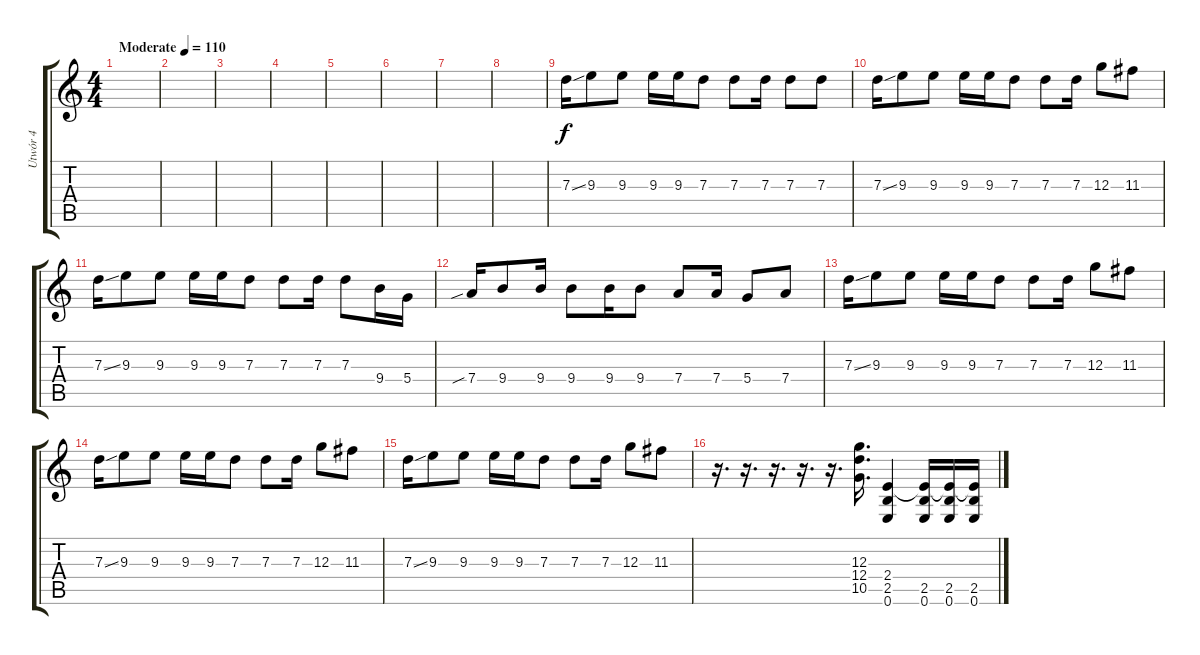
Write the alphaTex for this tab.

\track ("Utwór 4" "Utwór 4") {instrument distortionguitar}
\staff {score tabs}
\tuning (E4 B3 G3 D3 A2 E2) {hide}
\ts (4 4)
\tempo (110 "Moderate")
\clef g2
\ks c
|
|
|
|
|
|
|
|
7.3{ss}.16 9.3.8 9.3.8 9.3.16 9.3.16 7.3.8 7.3.8 7.3.16 7.3.8 7.3.8 |
7.3{ss}.16 9.3.8 9.3.8 9.3.16 9.3.16 7.3.8 7.3.8 7.3.16 12.3.8 11.3.8 |
7.3{ss}.16 9.3.8 9.3.8 9.3.16 9.3.16 7.3.8 7.3.8 7.3.16 7.3.8 9.4.16 5.4.16 |
7.4{sib}.16 9.4.8 9.4.16 9.4.8 9.4.16 9.4.8 7.4.8 7.4.16 5.4.8 7.4.8 |
7.3{ss}.16 9.3.8 9.3.8 9.3.16 9.3.16 7.3.8 7.3.8 7.3.16 12.3.8 11.3.8 |
7.3{ss}.16 9.3.8 9.3.8 9.3.16 9.3.16 7.3.8 7.3.8 7.3.16 12.3.8 11.3.8 |
7.3{ss}.16 9.3.8 9.3.8 9.3.16 9.3.16 7.3.8 7.3.8 7.3.16 12.3.8 11.3.8 |
r.16{d} r.16{d} r.16{d} r.16{d} r.16{d} (12.3 12.4 10.5).16{d} (2.4 2.5 0.6).4 (2.4{t} 2.5 0.6).16 (2.4{t} 2.5 0.6).16 (2.4{t} 2.5 0.6).16
